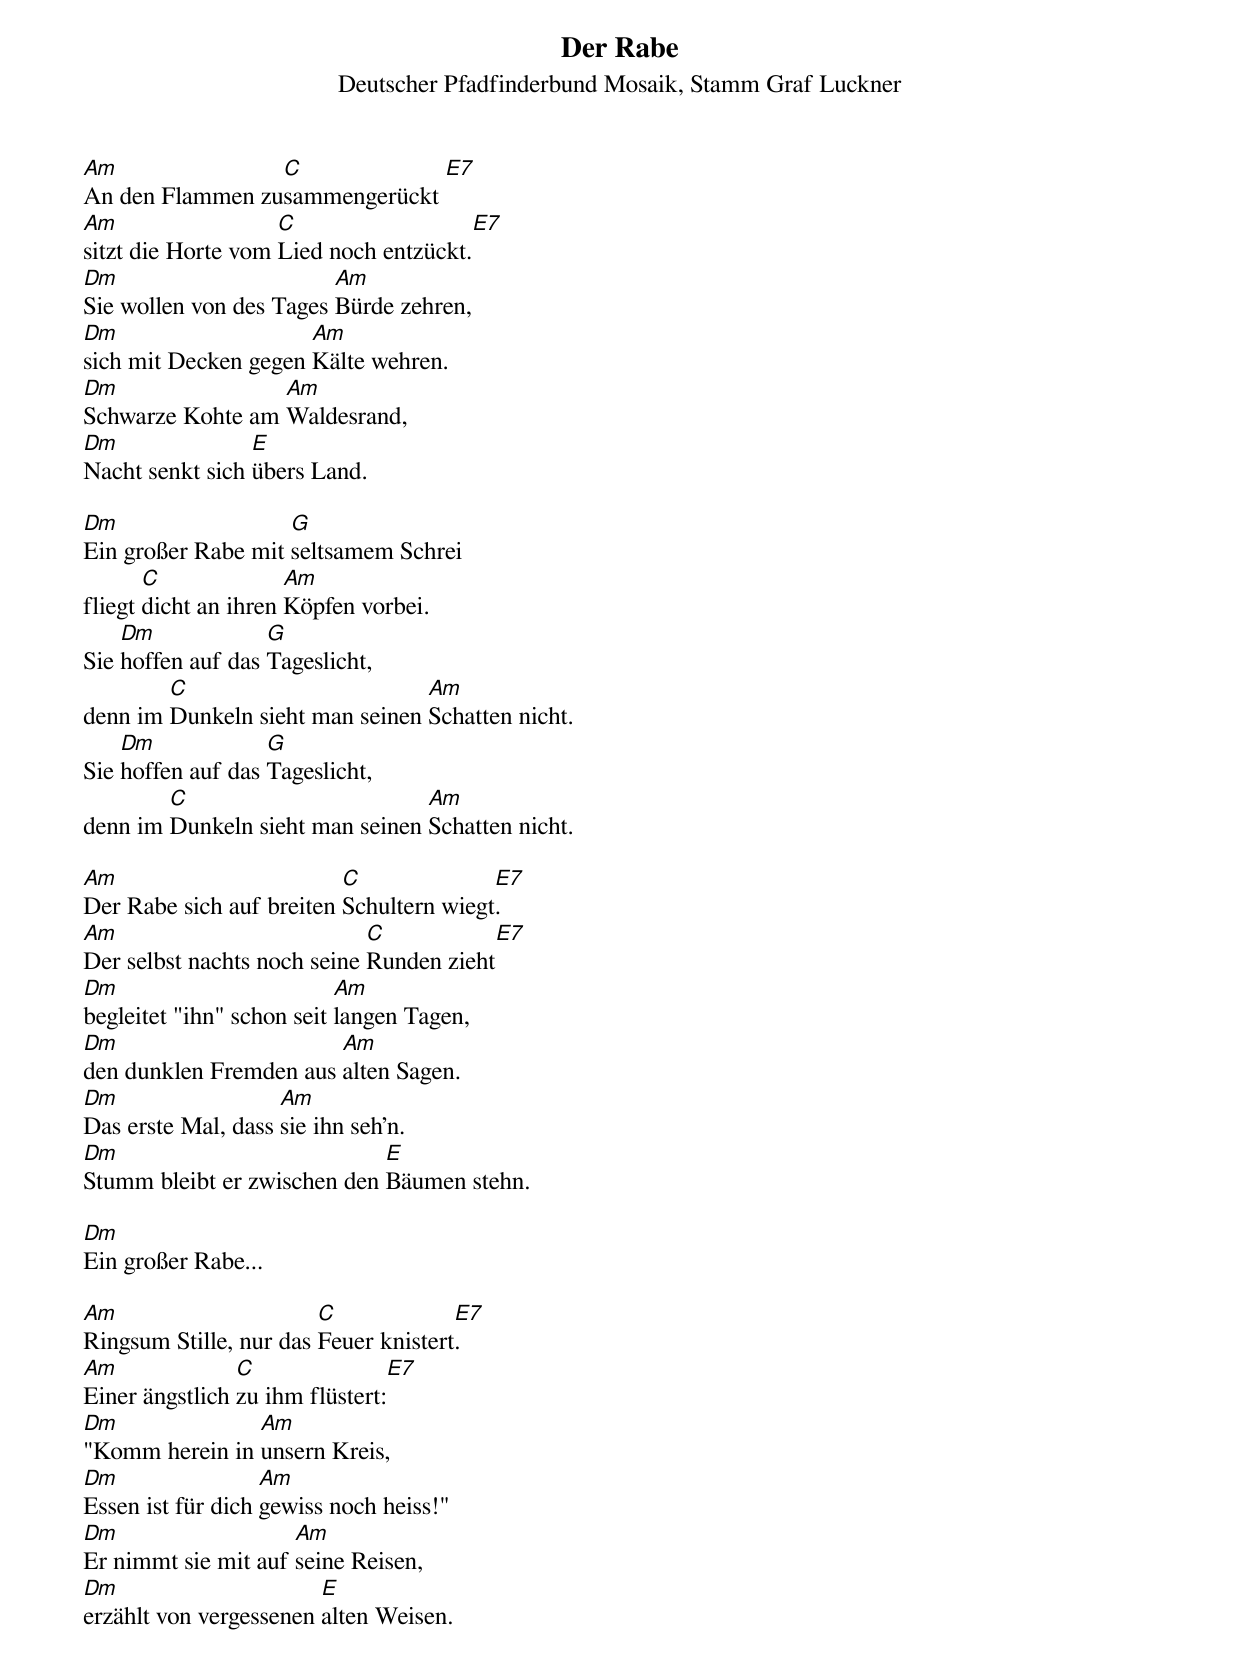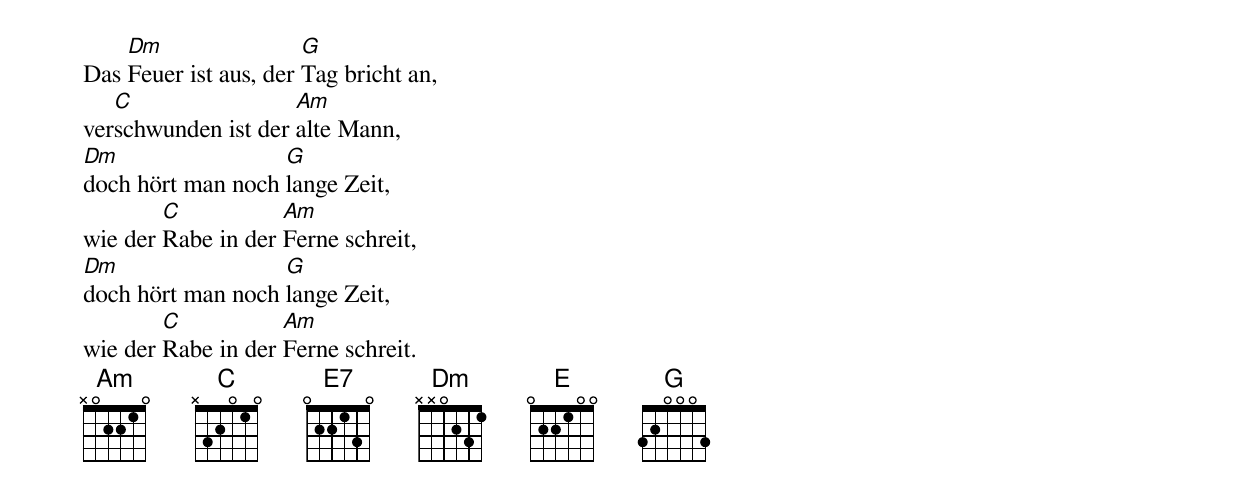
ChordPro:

{t:Der Rabe}
{st:Deutscher Pfadfinderbund Mosaik, Stamm Graf Luckner}
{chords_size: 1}
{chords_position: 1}
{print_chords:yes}
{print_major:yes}
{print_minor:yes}
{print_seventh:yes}
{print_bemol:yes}
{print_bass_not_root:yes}
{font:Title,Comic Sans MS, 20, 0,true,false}
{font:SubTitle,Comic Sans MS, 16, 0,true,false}
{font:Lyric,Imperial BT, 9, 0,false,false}
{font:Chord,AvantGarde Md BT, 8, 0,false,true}
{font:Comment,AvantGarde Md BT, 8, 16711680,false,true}
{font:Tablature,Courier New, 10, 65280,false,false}
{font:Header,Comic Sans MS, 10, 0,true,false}
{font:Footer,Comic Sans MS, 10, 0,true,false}
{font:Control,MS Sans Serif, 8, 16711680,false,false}
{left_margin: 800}
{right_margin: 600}
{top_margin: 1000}
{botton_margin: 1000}
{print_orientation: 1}






[Am]An den Flammen zu[C]sammengerückt [E7]
[Am]sitzt die Horte vom [C]Lied noch entzückt.[E7]
[Dm]Sie wollen von des Tages [Am]Bürde zehren,
[Dm]sich mit Decken gegen [Am]Kälte wehren.
[Dm]Schwarze Kohte am [Am]Waldesrand,
[Dm]Nacht senkt sich [E]übers Land.

[Dm]Ein großer Rabe mit [G]seltsamem Schrei
fliegt [C]dicht an ihren [Am]Köpfen vorbei.
Sie [Dm]hoffen auf das [G]Tageslicht,
denn im [C]Dunkeln sieht man seinen [Am]Schatten nicht.
Sie [Dm]hoffen auf das [G]Tageslicht,
denn im [C]Dunkeln sieht man seinen [Am]Schatten nicht.

[Am]Der Rabe sich auf breiten [C]Schultern wiegt[E7].
[Am]Der selbst nachts noch seine [C]Runden zieht[E7]
[Dm]begleitet "ihn" schon seit [Am]langen Tagen,
[Dm]den dunklen Fremden aus [Am]alten Sagen.
[Dm]Das erste Mal, dass [Am]sie ihn seh'n.
[Dm]Stumm bleibt er zwischen den [E]Bäumen stehn.

[Dm]Ein großer Rabe...

[Am]Ringsum Stille, nur das [C]Feuer knistert[E7].
[Am]Einer ängstlich [C]zu ihm flüstert:[E7]
[Dm]"Komm herein in [Am]unsern Kreis,
[Dm]Essen ist für dich [Am]gewiss noch heiss!"
[Dm]Er nimmt sie mit auf [Am]seine Reisen,
[Dm]erzählt von vergessenen [E]alten Weisen.

{new_page}
Das [Dm]Feuer ist aus, der [G]Tag bricht an,
ver[C]schwunden ist der [Am]alte Mann,
[Dm]doch hört man noch [G]lange Zeit,
wie der [C]Rabe in der [Am]Ferne schreit,
[Dm]doch hört man noch [G]lange Zeit,
wie der [C]Rabe in der [Am]Ferne schreit.
